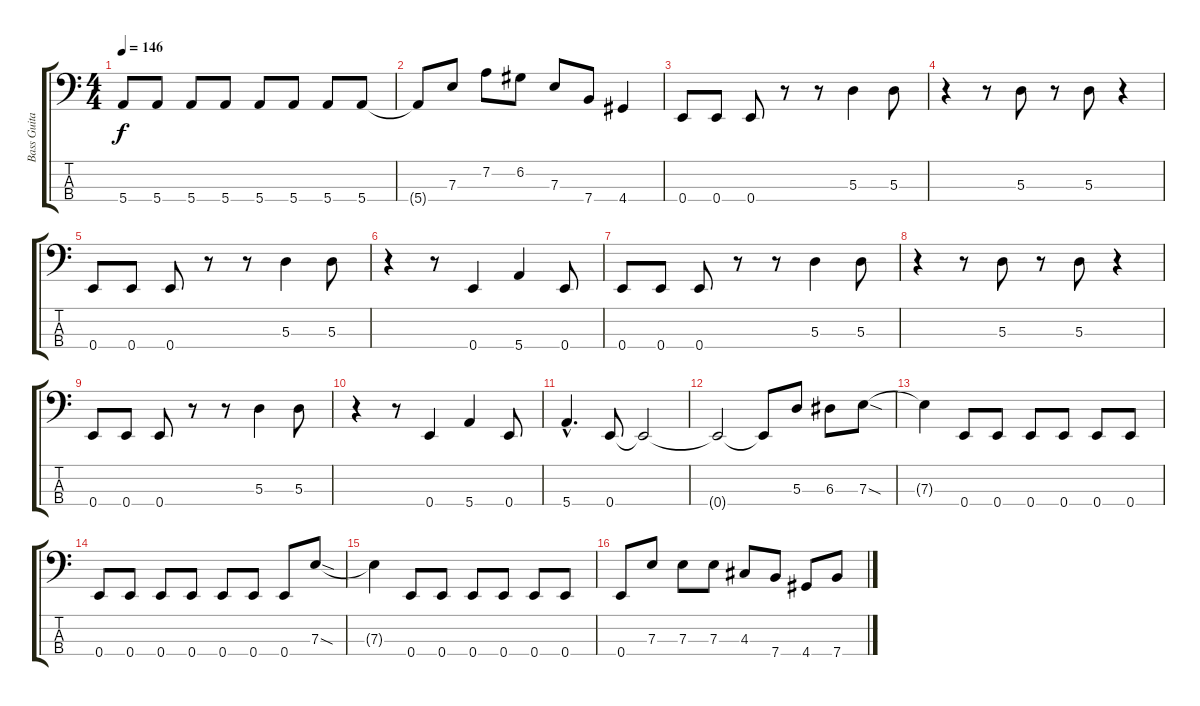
\track ("Bass Guitar" "Bass Guita") {instrument electricbassfinger}
\staff {score tabs}
\tuning (G2 D2 A1 E1) {hide}
\ts (4 4)
\tempo 146
\clef f4
\ks c
5.4.8{dy f} 5.4.8 5.4.8 5.4.8 5.4.8 5.4.8 5.4.8 5.4.8 |
5.4{t}.8 7.3.8 7.2.8 6.2.8 7.3.8 7.4.8 4.4.4 |
0.4.8 0.4.8 0.4.8 r.8 r.8 5.3.4 5.3.8 |
r.4 r.8 5.3.8 r.8 5.3.8 r.4 |
0.4.8 0.4.8 0.4.8 r.8 r.8 5.3.4 5.3.8 |
r.4 r.8 0.4.4 5.4.4 0.4.8 |
0.4.8 0.4.8 0.4.8 r.8 r.8 5.3.4 5.3.8 |
r.4 r.8 5.3.8 r.8 5.3.8 r.4 |
0.4.8 0.4.8 0.4.8 r.8 r.8 5.3.4 5.3.8 |
r.4 r.8 0.4.4 5.4.4 0.4.8 |
5.4{hac}.4{d} 0.4.8 0.4{t}.2 |
0.4{t}.2 0.4{t}.8 5.3.8 6.3.8 7.3{sod}.8 |
7.3{t}.4 0.4.8 0.4.8 0.4.8 0.4.8 0.4.8 0.4.8 |
0.4.8 0.4.8 0.4.8 0.4.8 0.4.8 0.4.8 0.4.8 7.3{sod}.8 |
7.3{t}.4 0.4.8 0.4.8 0.4.8 0.4.8 0.4.8 0.4.8 |
0.4.8 7.3.8 7.3.8 7.3.8 4.3.8 7.4.8 4.4.8 7.4.8
